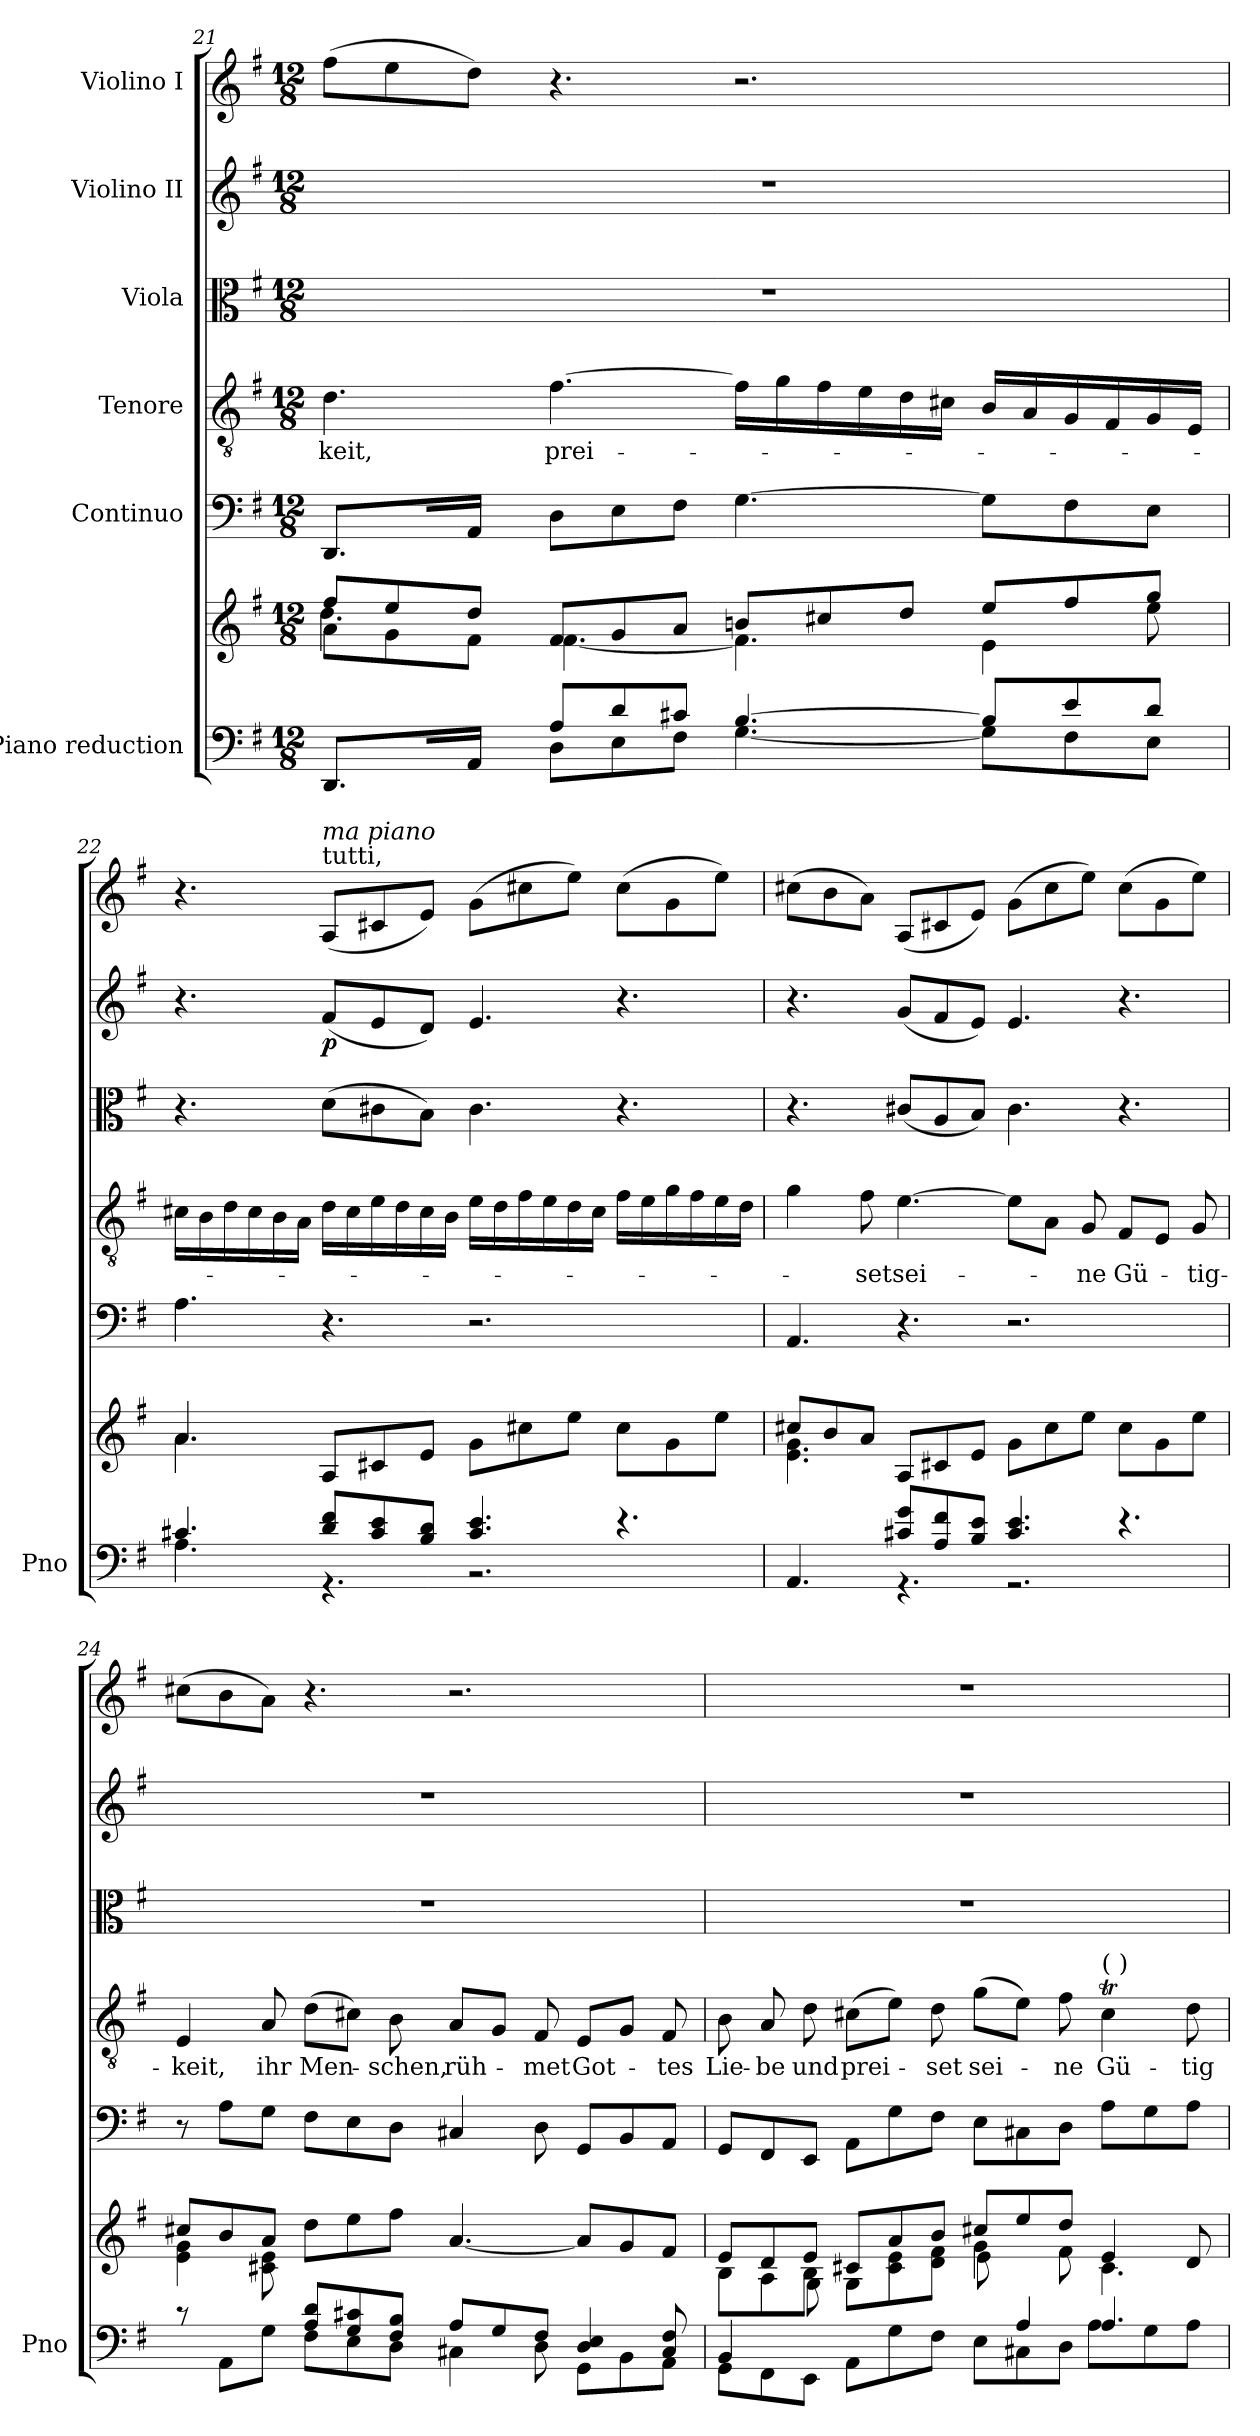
**kern	**kern	**kern	**kern	**text	**kern	**kern	**dynam	**kern
*part6	*part6	*part5	*part4	*part4	*part3	*part2	*part2	*part1
*staff7	*staff6	*staff5	*staff4	*staff4	*staff3	*staff2	*staff2	*staff1
*I"Piano reduction	*	*I"Continuo	*I"Tenore	*	*I"Viola	*I"Violino II	*	*I"Violino I
*I'Pno	*	*	*	*	*	*	*	*
!!LO:PB:g=z
*clefF4	*clefG2	*clefF4	*clefGv2	*	*clefC3	*clefG2	*	*clefG2
*k[f#]	*k[f#]	*k[f#]	*k[f#]	*	*k[f#]	*k[f#]	*	*k[f#]
*M12/8	*M12/8	*M12/8	*M12/8	*	*M12/8	*M12/8	*	*M12/8
=21	=21	=21	=21	=21	=21	=21	=21	=21
*^	*^	*	*	*	*	*	*	*
*	*	*	*^	*	*	*	*	*	*	*
!	!	!	!	!	!	!	!LO:LY:b	!	!	!	!
8.DD/L	4.ryy	8ff#/L	8a\L	4.dd\	8.DD/L	4.d\	-keit,	1.r	1.r	.	(>8ff#\L
.	.	8ee/	8g\	.	.	.	.	.	.	.	8ee\
16rDDDyy	.	.	.	.	16rBByy	.	.	.	.	.	.
16AA/Jk	.	8dd/J	8f#\J	.	16AA/Jk	.	.	.	.	.	8dd\J)
16ryy	.	.	.	.	16ryy	.	.	.	.	.	.
!	!	!	!	!	!	!	!LO:LY:b	!	!	!	!
8A/L	8D\L	8f#/L	[4.f#\	1ryy	8D\L	[4.f#\	prei-	.	.	.	4.r
8d/	8E\	8g/	.	.	8E\	.	.	.	.	.	.
8c#X/J	8F#\J	8a/J	.	.	8F#\J	.	.	.	.	.	.
[4.B/	[4.G\	8bn/L	4.f#\]	.	[4.G\	16f#\LL]	.	.	.	.	2.r
.	.	.	.	.	.	16g\	.	.	.	.	.
.	.	8cc#X/	.	.	.	16f#\	.	.	.	.	.
.	.	.	.	.	.	16e\	.	.	.	.	.
.	.	8dd/J	.	.	.	16d\	.	.	.	.	.
.	.	.	.	.	.	16c#X\JJ	.	.	.	.	.
8B/L]	8G\L]	8ee/L	4e\	.	8G\L]	16B/LL	.	.	.	.	.
.	.	.	.	.	.	16A/	.	.	.	.	.
8e/	8F#\	8ff#/	.	.	8F#\	16G/	.	.	.	.	.
.	.	.	.	.	.	16F#/	.	.	.	.	.
8d/J	8E\J	8gg/J	8ee\	8ryy	8E\J	16G/	.	.	.	.	.
.	.	.	.	.	.	16E/JJ	.	.	.	.	.
*	*	*	*v	*v	*	*	*	*	*	*	*
=22	=22	=22	=22	=22	=22	=22	=22	=22	=22	=22
4.c#X/	4.A\	4.a/	4.a\	4.A\	16c#X\LL	.	4.r	4.r	.	4.r
.	.	.	.	.	16B\	.	.	.	.	.
.	.	.	.	.	16d\	.	.	.	.	.
.	.	.	.	.	16c#\	.	.	.	.	.
.	.	.	.	.	16B\	.	.	.	.	.
.	.	.	.	.	16A\JJ	.	.	.	.	.
!	!	!	!	!	!	!	!	!	!	!LO:TX:a:t=tutti,
!	!	!	!	!	!	!	!	!	!	!LO:TX:a:i:t=ma piano
!	!	!	!	!	!	!	!	!	!LO:DY:b	!
8d/ 8f#/L	4.r	8A/L	4.ryy	4.r	16d\LL	.	(>8d\L	(<8f#/L	p	(<8A/L
.	.	.	.	.	16c#\	.	.	.	.	.
8c#/ 8e/	.	8c#X/	.	.	16e\	.	8c#X\	8e/	.	8c#X/
.	.	.	.	.	16d\	.	.	.	.	.
8B/ 8d/J	.	8e/J	.	.	16c#\	.	8B\J)	8d/J)	.	8e/J)
.	.	.	.	.	16B\JJ	.	.	.	.	.
4.c#/ 4.e/	2.r	8g\L	2.ryy	2.r	16e\LL	.	4.c#\	4.e/	.	(>8g\L
.	.	.	.	.	16d\	.	.	.	.	.
.	.	8cc#X\	.	.	16f#\	.	.	.	.	8cc#X\
.	.	.	.	.	16e\	.	.	.	.	.
.	.	8ee\J	.	.	16d\	.	.	.	.	8ee\J)
.	.	.	.	.	16c#\JJ	.	.	.	.	.
4.r	.	8cc#\L	.	.	16f#\LL	.	4.r	4.r	.	(>8cc#\L
.	.	.	.	.	16e\	.	.	.	.	.
.	.	8g\	.	.	16g\	.	.	.	.	8g\
.	.	.	.	.	16f#\	.	.	.	.	.
.	.	8ee\J	.	.	16e\	.	.	.	.	8ee\J)
.	.	.	.	.	16d\JJ	.	.	.	.	.
!!LO:LB:g=z
=23	=23	=23	=23	=23	=23	=23	=23	=23	=23	=23
4.ryy	4.AA/	8cc#X/L	4.e\ 4.g\	4.AA/	4g\	.	4.r	4.r	.	(>8cc#X\L
.	.	8b/	.	.	.	.	.	.	.	8b\
!	!	!	!	!	!	!LO:LY:b	!	!	!	!
.	.	8a/J	.	.	8f#\	-set	.	.	.	8a\J)
!	!	!	!	!	!	!LO:LY:b	!	!	!	!
8c#X/ 8g/L	4.r	8A/L	1ryy	4.r	[4.e\	sei-	(<8c#X/L	(<8g/L	.	(<8A/L
8A/ 8f#/	.	8c#X/	.	.	.	.	8A/	8f#/	.	8c#X/
8B/ 8e/J	.	8e/J	.	.	.	.	8B/J)	8e/J)	.	8e/J)
4.c#/ 4.e/	2.r	8g\L	.	2.r	8e\L]	.	4.c#\	4.e/	.	(>8g\L
.	.	8cc#\	.	.	8A\J	.	.	.	.	8cc#\
!	!	!	!	!	!	!LO:LY:b	!	!	!	!
.	.	8ee\J	.	.	8G/	-ne	.	.	.	8ee\J)
!	!	!	!	!	!	!LO:LY:b	!	!	!	!
4.r	.	8cc#\L	.	.	8F#/L	Gü-	4.r	4.r	.	(>8cc#\L
.	.	8g\	.	.	8E/J	.	.	.	.	8g\
!	!	!	!	!	!	!LO:LY:b	!	!	!	!
.	.	8ee\J	8ryy	.	8G/	-tig-	.	.	.	8ee\J)
=24	=24	=24	=24	=24	=24	=24	=24	=24	=24	=24
!	!	!	!	!	!	!LO:LY:b	!	!	!	!
4.ryy	8rc	8cc#X/L	4e\ 4g\	8r	4E/	-keit,	1.r	1.r	.	(>8cc#X\L
.	8AA\L	8b/	.	8A\L	.	.	.	.	.	8b\
!	!	!	!	!	!	!LO:LY:b	!	!	!	!
.	8G\J	8a/J	8c#X\ 8e\	8G\J	8A/	ihr	.	.	.	8a\J)
!	!	!	!	!	!	!LO:LY:b	!	!	!	!
8A/ 8d/L	8F#\L	8dd\L	1ryy	8F#\L	(>8d\L	Men-	.	.	.	4.r
8G/ 8c#X/	8E\	8ee\	.	8E\	8c#X\J)	.	.	.	.	.
!	!	!	!	!	!	!LO:LY:b	!	!	!	!
8F#/ 8B/J	8D\J	8ff#\J	.	8D\J	8B\	-schen,	.	.	.	.
!	!	!	!	!	!	!LO:LY:b	!	!	!	!
8A/L	4C#X\	[4.a/	.	4C#X/	8A/L	rüh-	.	.	.	2.r
8G/	.	.	.	.	8G/J	.	.	.	.	.
!	!	!	!	!	!	!LO:LY:b	!	!	!	!
8F#/J	8D\	.	.	8D\	8F#/	-met	.	.	.	.
!	!	!	!	!	!	!LO:LY:b	!	!	!	!
4D/ 4E/	8GG\L	8a/L]	.	8GG/L	8E/L	Got-	.	.	.	.
.	8BB\	8g/	.	8BB/	8G/J	.	.	.	.	.
!	!	!	!	!	!	!LO:LY:b	!	!	!	!
8C#/ 8F#/	8AA\J	8f#/J	8ryy	8AA/J	8F#/	-tes	.	.	.	.
=25	=25	=25	=25	=25	=25	=25	=25	=25	=25	=25
*	*	*	*^	*	*	*	*	*	*	*
!	!	!	!	!	!	!	!LO:LY:b	!	!	!	!
4BB/	8GG\L	8e/L	8B\L	4ryy	8GG/L	8B\	Lie-	1.r	1.r	.	1.r
!	!	!	!	!	!	!	!LO:LY:b	!	!	!	!
.	8FF#\	8d/	8A\	.	8FF#/	8A/	-be	.	.	.	.
!	!	!	!	!	!	!	!LO:LY:b	!	!	!	!
8ryy	8EE\J	8e/J	8B\J	8G\	8EE/J	8d\	und	.	.	.	.
!	!	!	!	!	!	!	!LO:LY:b	!	!	!	!
4.ryy	8AA\L	8c#X/L	8G\L	4.ryy	8AA\L	(>8c#X\L	prei-	.	.	.	.
.	8G\	8a/	8c#\ 8e\	.	8G\	8e\J)	.	.	.	.	.
!	!	!	!	!	!	!	!LO:LY:b	!	!	!	!
.	8F#\J	8b/J	8d\ 8f#\J	.	8F#\J	8d\	-set	.	.	.	.
!	!	!	!	!	!	!	!LO:LY:b	!	!	!	!
8ryy	8E\L	8cc#X/L	4g\	8e\	8E\L	(>8g\L	sei-	.	.	.	.
4A/	8C#X\	8ee/	.	2ryy	8C#X\	8e\J)	.	.	.	.	.
!	!	!	!	!	!	!	!LO:LY:b	!	!	!	!
.	8D\J	8dd/J	8f#\	.	8D\J	8f#\	-ne	.	.	.	.
!	!	!	!	!	!	!LO:TX:a:t=(    )	!	!	!	!	!
!	!	!	!	!	!	!	!LO:LY:b	!	!	!	!
4.A/	8A\L	4e/	4.c#\	.	8A\L	4c#t\	Gü-	.	.	.	.
.	8G\	.	.	.	8G\	.	.	.	.	.	.
!	!	!	!	!	!	!	!LO:LY:b	!	!	!	!
.	8A\J	8d/	.	8ryy	8A\J	8d\	-tig-	.	.	.	.
*v	*v	*	*	*	*	*	*	*	*	*	*
*	*v	*v	*v	*	*	*	*	*	*	*
=	=	=	=	=	=	=	=	=
*-	*-	*-	*-	*-	*-	*-	*-	*-
